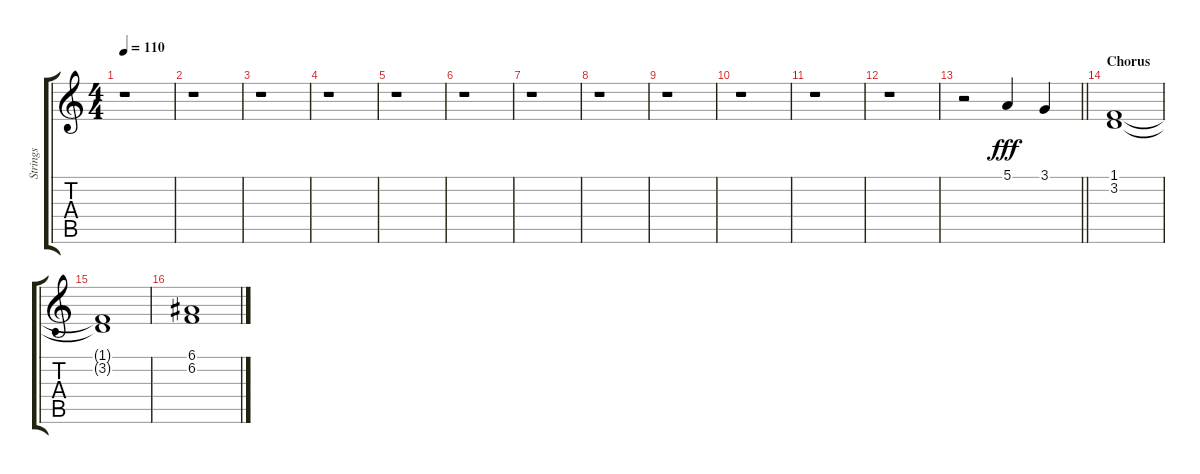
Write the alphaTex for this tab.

\track ("Strings" "Strings") {instrument stringensemble2}
\staff {score tabs}
\tuning (E4 B3 G3 D3 A2 E2) {hide}
\ts (4 4)
\tempo 110
\clef g2
\ks c
r.1{dy fff} |
r.1 |
r.1 |
r.1 |
r.1 |
r.1 |
r.1 |
r.1 |
r.1 |
r.1 |
r.1 |
r.1 |
\barLineRight lightlight
r.2 5.1.4 3.1.4 |
\section ("" "Chorus")
(1.1 3.2).1 |
(1.1{t} 3.2{t}).1 |
(6.1 6.2).1
